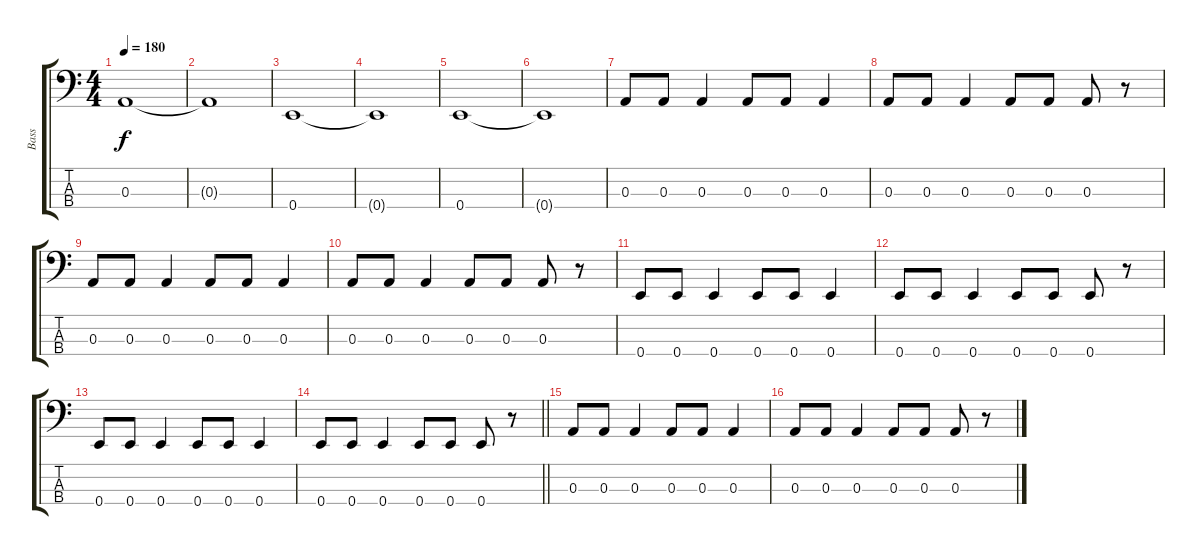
\track ("Bass" "Bass") {instrument electricbassfinger}
\staff {score tabs}
\tuning (G2 D2 A1 E1) {hide}
\ts (4 4)
\tempo 180
\clef f4
\ks c
0.3.1{dy f} |
0.3{t}.1 |
0.4.1 |
0.4{t}.1 |
0.4.1 |
0.4{t}.1 |
0.3.8 0.3.8 0.3.4 0.3.8 0.3.8 0.3.4 |
0.3.8 0.3.8 0.3.4 0.3.8 0.3.8 0.3.8 r.8 |
0.3.8 0.3.8 0.3.4 0.3.8 0.3.8 0.3.4 |
0.3.8 0.3.8 0.3.4 0.3.8 0.3.8 0.3.8 r.8 |
0.4.8 0.4.8 0.4.4 0.4.8 0.4.8 0.4.4 |
0.4.8 0.4.8 0.4.4 0.4.8 0.4.8 0.4.8 r.8 |
0.4.8 0.4.8 0.4.4 0.4.8 0.4.8 0.4.4 |
\barLineRight lightlight
0.4.8 0.4.8 0.4.4 0.4.8 0.4.8 0.4.8 r.8 |
\section ("" "   ")
0.3.8 0.3.8 0.3.4 0.3.8 0.3.8 0.3.4 |
0.3.8 0.3.8 0.3.4 0.3.8 0.3.8 0.3.8 r.8
